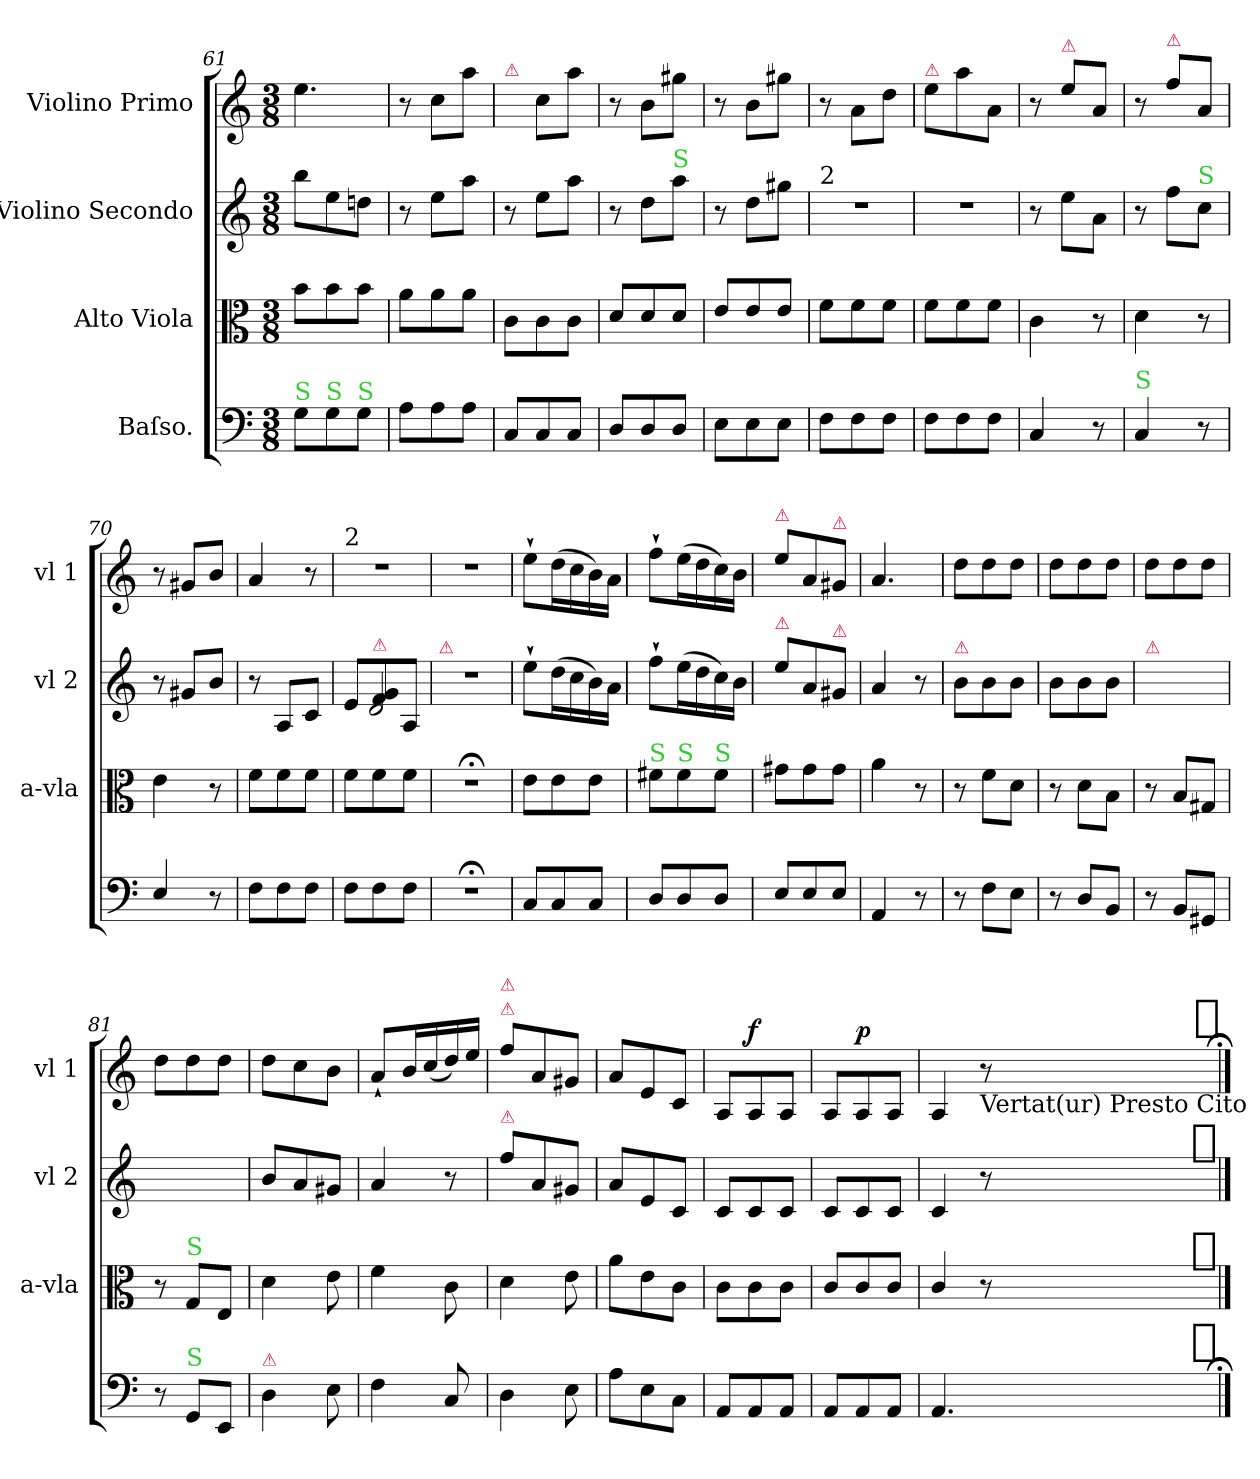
**kern	**kern	**kern	**kern	**dynam
*part4	*part3	*part2	*part1	*part1
*staff4	*staff3	*staff2	*staff1	*staff1
*I"Baſso.	*I"Alto Viola	*I"Violino Secondo	*I"Violino Primo	*
*	*I'a-vla	*I'vl 2	*I'vl 1	*
*clefF4	*clefC3	*clefG2	*clefG2	*
*k[]	*k[]	*k[]	*k[]	*
*M3/8	*M3/8	*M3/8	*M3/8	*
=61	=61	=61	=61	=61
!LO:TX:a:color=limegreen:t=S	!	!	!	!
8G\L	8b\L	8bb\L	4.ee\	.
!LO:TX:a:color=limegreen:t=S	!	!	!	!
8G\	8b\	8ee\	.	.
!LO:TX:a:color=limegreen:t=S	!	!	!	!
8G\J	8b\J	8ddn\J	.	.
=62	=62	=62	=62	=62
8A\L	8a\L	8r	8r	.
8A\	8a\	8ee\L	8cc\L	.
8A\J	8a\J	8aa\J	8aa\J	.
=63	=63	=63	=63	=63
!	!	!	!LO:TX:a:color=crimson:t=⚠	!
8C/L	8c\L	8r	8ryy	.
8C/	8c\	8ee\L	8cc\L	.
8C/J	8c\J	8aa\J	8aa\J	.
=64	=64	=64	=64	=64
8D/L	8d/L	8r	8r	.
8D/	8d/	8dd\L	8b\L	.
!	!	!LO:TX:a:color=limegreen:t=S	!	!
8D/J	8d/J	8aa\J	8gg#X\J	.
=65	=65	=65	=65	=65
8E\L	8e/L	8r	8r	.
8E\	8e/	8dd\L	8b\L	.
8E\J	8e/J	8gg#X\J	8gg#X\J	.
=66	=66	=66	=66	=66
!	!	!LO:TX:a:t=2	!	!
8F\L	8f\L	4.r	8r	.
8F\	8f\	.	8a\L	.
8F\J	8f\J	.	8dd\J	.
=67	=67	=67	=67	=67
!	!	!	!LO:TX:a:color=crimson:t=⚠	!
8F\L	8f\L	4.r	8ee\L	.
8F\	8f\	.	8aa\	.
8F\J	8f\J	.	8a/J	.
=68	=68	=68	=68	=68
4C/	4c\	8r	8r	.
!	!	!	!LO:TX:a:color=crimson:t=⚠	!
.	.	8ee\L	8ee\L	.
8r	8r	8a\J	8a/J	.
=69	=69	=69	=69	=69
!LO:TX:a:color=limegreen:t=S	!	!	!	!
4C/	4d\	8r	8r	.
!	!	!	!LO:TX:a:color=crimson:t=⚠	!
.	.	8ff\L	8ff\L	.
!	!	!LO:TX:a:color=limegreen:t=S	!	!
8r	8r	8cc\J	8a/J	.
=70	=70	=70	=70	=70
4E/	4e\	8r	8r	.
.	.	8g#X/L	8g#X/L	.
8r	8r	8b/J	8b/J	.
=71	=71	=71	=71	=71
8F\L	8f\L	8r	4a/	.
8F\	8f\	8A/L	.	.
8F\J	8f\J	8c/J	8r	.
=72	=72	=72	=72	=72
*	*	*^	*	*
!	!	!	!	!LO:TX:a:t=2	!
8F\L	8f\L	8e/L	8ryy	4.r	.
!	!	!LO:TX:a:color=crimson:t=⚠	!	!	!
!	!	!	!LO:N:vis=2	!	!
8F\	8f\	8f/ 8g/	4d/	.	.
8F\J	8f\J	8A/J	.	.	.
*	*	*v	*v	*	*
=73	=73	=73	=73	=73
!	!	!LO:TX:a:color=crimson:t=⚠	!	!
4.r;<	4.r;<	4.r	4.r	.
=74	=74	=74	=74	=74
8C/L	8e\L	8ee`\L	8ee`\L	.
8C/	8e\	(16dd\L	(16dd\L	.
.	.	16cc\	16cc\	.
8C/J	8e\J	16b\)	16b\)	.
.	.	16a\JJ	16a\JJ	.
=75	=75	=75	=75	=75
!	!LO:TX:a:color=limegreen:t=S	!	!	!
8D/L	8f#X\L	8ff`\L	8ff`\L	.
!	!LO:TX:a:color=limegreen:t=S	!	!	!
8D/	8f#\	(16ee\L	(16ee\L	.
.	.	16dd\	16dd\	.
!	!LO:TX:a:color=limegreen:t=S	!	!	!
8D/J	8f#\J	16cc\)	16cc\)	.
.	.	16b\JJ	16b\JJ	.
=76	=76	=76	=76	=76
!	!	!	!LO:TX:a:color=crimson:t=⚠	!
!	!	!LO:TX:a:color=crimson:t=⚠	!	!
8E/L	8g#X\L	8ee\L	8ee\L	.
8E/	8g#\	8a/	8a/	.
!	!	!	!LO:TX:a:color=crimson:t=⚠	!
!	!	!LO:TX:a:color=crimson:t=⚠	!	!
8E/J	8g#\J	8g#X/J	8g#X/J	.
=77	=77	=77	=77	=77
4AA/	4a\	4a/	4.a/	.
8r	8r	8r	.	.
=78	=78	=78	=78	=78
!	!	!LO:TX:a:color=crimson:t=⚠	!	!
8r	8r	8b\L	8dd\L	.
8F\L	8f\L	8b\	8dd\	.
8E\J	8d\J	8b\J	8dd\J	.
=79	=79	=79	=79	=79
8r	8r	8b\L	8dd\L	.
8D/L	8d\L	8b\	8dd\	.
8BB/J	8B\J	8b\J	8dd\J	.
=80	=80	=80	=80	=80
!	!	!LO:TX:a:color=crimson:t=⚠	!	!
8r	8r	8b\Lyy	8dd\L	.
8BB/L	8B/L	8b\yy	8dd\	.
8GG#X/J	8G#X/J	8b\Jyy	8dd\J	.
=81	=81	=81	=81	=81
8r	8r	8b\Lyy	8dd\L	.
!	!LO:TX:a:color=limegreen:t=S	!	!	!
!LO:TX:a:color=limegreen:t=S	!	!	!	!
8GG/L	8G/L	8b\yy	8dd\	.
8EE/J	8E/J	8b\Jyy	8dd\J	.
=82	=82	=82	=82	=82
!LO:TX:a:color=crimson:t=⚠	!	!	!	!
4D\	4d\	8b/L	8dd\L	.
.	.	8a/	8cc\	.
8E\	8e\	8g#X/J	8b\J	.
=83	=83	=83	=83	=83
4F\	4f\	4a/	8a`/L	.
.	.	.	16b/L	.
.	.	.	(16cc/	.
8C/	8c\	8r	16dd/)	.
.	.	.	16ee/JJ	.
=84	=84	=84	=84	=84
!	!	!	!LO:TX:a:color=crimson:t=⚠	!
!	!	!	!LO:TX:a:color=crimson:t=⚠	!
!	!	!LO:TX:a:color=crimson:t=⚠	!	!
4D\	4d\	8ff\L	8ff\L	.
.	.	8a/	8a/	.
8E\	8e\	8g#X/J	8g#X/J	.
=85	=85	=85	=85	=85
8A\L	8a\L	8a/L	8a/L	.
8E\	8e\	8e/	8e/	.
8C\J	8c\J	8c/J	8c/J	.
=86	=86	=86	=86	=86
8AA/L	8c\L	8c/L	8A/L	.
!	!	!	!	!LO:DY:a
8AA/	8c\	8c/	8A/	f
8AA/J	8c\J	8c/J	8A/J	.
=87	=87	=87	=87	=87
8AA/L	8c/L	8c/L	8A/L	.
!	!	!	!	!LO:DY:a
8AA/	8c/	8c/	8A/	p
8AA/J	8c/J	8c/J	8A/J	.
=88	=88	=88	=88	=88
4.AA/	4c/	4c/	4A/	.
!	!	!	!LO:TX:b:t=Vertat(ur) Presto Cito	!
.	8r	8r	8r	.
!	!	!	!LO:TX:a:t=[segno]	!
!	!	!LO:TX:a:t=[segno]	!	!
!	!LO:TX:a:t=[segno]	!	!	!
!LO:TX:a:t=[segno]	!	!	!	!
==;	==	==	==;	==;
*-	*-	*-	*-	*-
